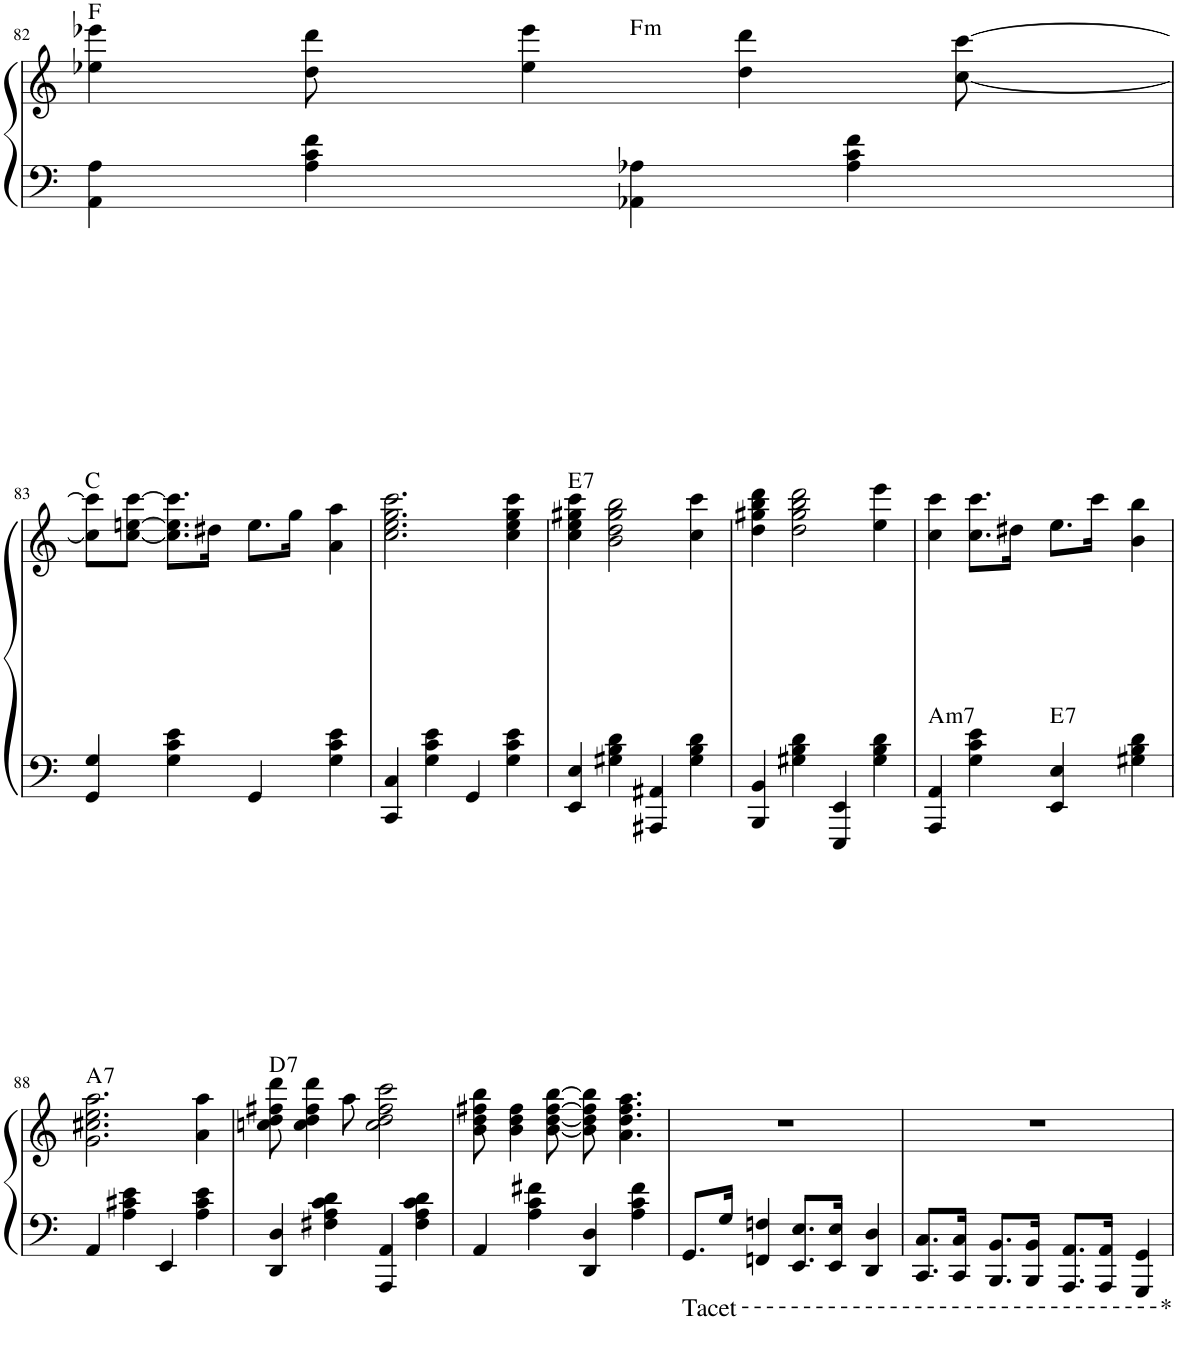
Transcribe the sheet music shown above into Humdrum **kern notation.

**kern	**kern	**harte
*part1	*part1	*part1
*staff2	*staff1	*
*I"Piano	*	*
*I'Pno.	*	*
!!LO:PB:g=z
*clefF4	*clefG2	*
*k[]	*k[]	*
*C:	*C:	*
*M2/2	*M2/2	*
*met(c|)	*met(c|)	*
=82	=82	=82
*	*^	*
4AA\ 4A\	4ee-X\ 4eee-X\	2ryy	F:maj
4A\ 4c\ 4f\	8dd\ 8ddd\	.	.
.	4ee-\ 4eee-\	.	.
!	!	!	!LO:H:kt=m
4AA-X\ 4A-X\	.	2ryy	F:min
.	4dd\ 4ddd\	.	.
4A-\ 4c\ 4f\	.	.	.
.	[8cc\ [8ccc\	.	.
*	*v	*v	*
!!LO:LB:g=z
=83	=83	=83
4GG/ 4G/	8cc\] 8ccc\]L	C:maj
.	[8cc\ [8een\ [8ccc\J	.
4G\ 4c\ 4e\	8.cc\] 8.ee\] 8.ccc\]L	.
.	16dd#X\Jk	.
4GG/	8.ee\L	.
.	16gg\Jk	.
4G\ 4c\ 4e\	4a\ 4aa\	.
=84	=84	=84
4CC/ 4C/	2.cc\ 2.ee\ 2.gg\ 2.ccc\	.
4G\ 4c\ 4e\	.	.
4GG/	.	.
4G\ 4c\ 4e\	4cc\ 4ee\ 4gg\ 4ccc\	.
=85	=85	=85
!	!	!LO:H:kt=7
4EE/ 4E/	4cc\ 4ee\ 4gg#X\ 4ccc\	E:7
4G#X\ 4B\ 4d\	2b\ 2dd\ 2gg#\ 2bb\	.
4AAA#X/ 4AA#X/	.	.
4G#\ 4B\ 4d\	4cc\ 4ccc\	.
=86	=86	=86
4BBB/ 4BB/	4dd\ 4gg#X\ 4bb\ 4ddd\	.
4G#X\ 4B\ 4d\	2dd\ 2gg#\ 2bb\ 2ddd\	.
4EEE/ 4EE/	.	.
4G#\ 4B\ 4d\	4ee\ 4eee\	.
=87	=87	=87
!	!	!LO:H:kt=m7
4AAA/ 4AA/	4cc\ 4ccc\	A:min7
4G\ 4c\ 4e\	8.cc\ 8.ccc\L	.
.	16dd#X\Jk	.
!	!	!LO:H:kt=7
4EE/ 4E/	8.ee\L	E:7
.	16ccc\Jk	.
4G#X\ 4B\ 4d\	4b\ 4bb\	.
!!LO:LB:g=z
=88	=88	=88
!	!	!LO:H:kt=7
4AA/	2.g\ 2.cc#X\ 2.ee\ 2.aa\	A:7
4A\ 4c#X\ 4e\	.	.
4EE/	.	.
4A\ 4c#\ 4e\	4a\ 4aa\	.
=89	=89	=89
!	!	!LO:H:kt=7
4DD/ 4D/	8ccn\ 8dd\ 8ff#X\ 8ddd\	D:7
.	4cc\ 4dd\ 4ff#\ 4ddd\	.
4F#X\ 4A\ 4c\ 4d\	.	.
.	8aa\	.
4AAA/ 4AA/	2cc\ 2dd\ 2ff#\ 2ccc\	.
4F#\ 4A\ 4c\ 4d\	.	.
=90	=90	=90
4AA/	8b\ 8dd\ 8ff#X\ 8bb\	.
.	4b\ 4dd\ 4ff#\	.
4A\ 4c\ 4f#X\	.	.
.	[8b\ [8dd\ [8ff#\ [8bb\	.
4DD/ 4D/	8b\] 8dd\] 8ff#\] 8bb\]	.
.	4.a\ 4.dd\ 4.ff#\ 4.aa\	.
4A\ 4c\ 4f#\	.	.
=91	=91	=91
!LO:TX:b:t=Tacet	!	!
8.GG/L	1r	.
16G/Jk	.	.
4FFn/ 4Fn/	.	.
8.EE/ 8.E/L	.	.
16EE/ 16E/Jk	.	.
4DD/ 4D/	.	.
=92	=92	=92
8.CC/ 8.C/L	1r	.
16CC/ 16C/Jk	.	.
8.BBB/ 8.BB/L	.	.
16BBB/ 16BB/Jk	.	.
8.AAA/ 8.AA/L	.	.
16AAA/ 16AA/Jk	.	.
4GGG/ 4GG/	.	.
!LO:TX:b:t=*	!	!
=	=	=
*-	*-	*-
